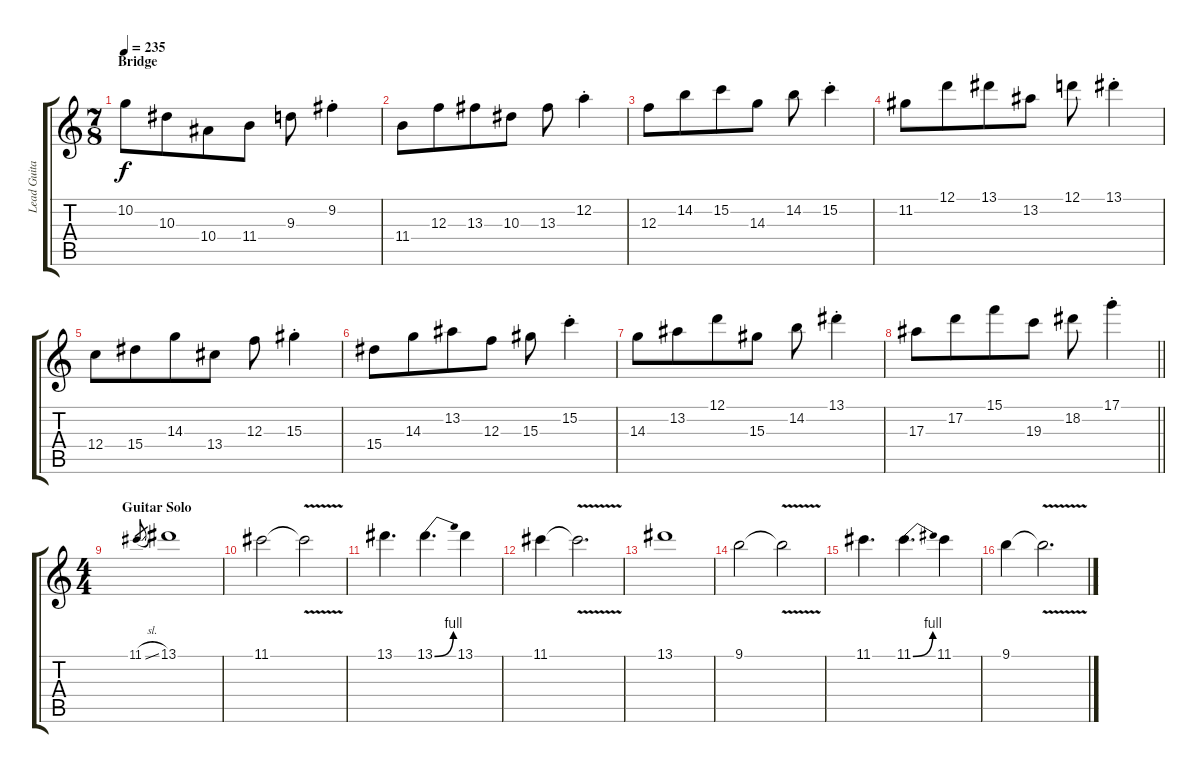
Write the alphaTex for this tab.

\track ("Lead Guitar II" "Lead Guita") {instrument overdrivenguitar}
\staff {score tabs}
\tuning (D4 A3 F3 C3 G2 C2) {hide}
\ts (7 8)
\section ("" "Bridge")
\tempo 235
\clef g2
\ks c
10.2.8{dy f volume 16 balance 12 instrument overdrivenguitar} 10.3.8 10.4.8 11.4.8 9.3.8 9.2{st}.4 |
11.4.8 12.3.8 13.3.8 10.3.8 13.3.8 12.2{st}.4 |
12.3.8 14.2.8 15.2.8 14.3.8 14.2.8 15.2{st}.4 |
11.2.8 12.1.8 13.1.8 13.2.8 12.1.8 13.1{st}.4 |
12.4.8 15.4.8 14.3.8 13.4.8 12.3.8 15.3{st}.4 |
15.4.8 14.3.8 13.2.8 12.3.8 15.3.8 15.2{st}.4 |
14.3.8 13.2.8 12.1.8 15.3.8 14.2.8 13.1{st}.4 |
\barLineRight lightlight
17.3.8 17.2.8 15.1.8 19.3.8 18.2.8 17.1{st}.4 |
\ts (4 4)
\section ("" "Guitar Solo")
11.1{sl}.8{gr} 13.1.1{volume 14 balance 12 instrument overdrivenguitar} |
11.1.2 11.1{v t}.2 |
13.1.4{d} 13.1{be (bend 0 0 60 4)}.4{d} 13.1.4 |
11.1.4 11.1{v t}.2{d} |
13.1.1 |
9.1.2 9.1{v t}.2 |
11.1.4{d} 11.1{be (bend 0 0 60 4)}.4{d} 11.1.4 |
9.1.4 9.1{v t}.2{d}
